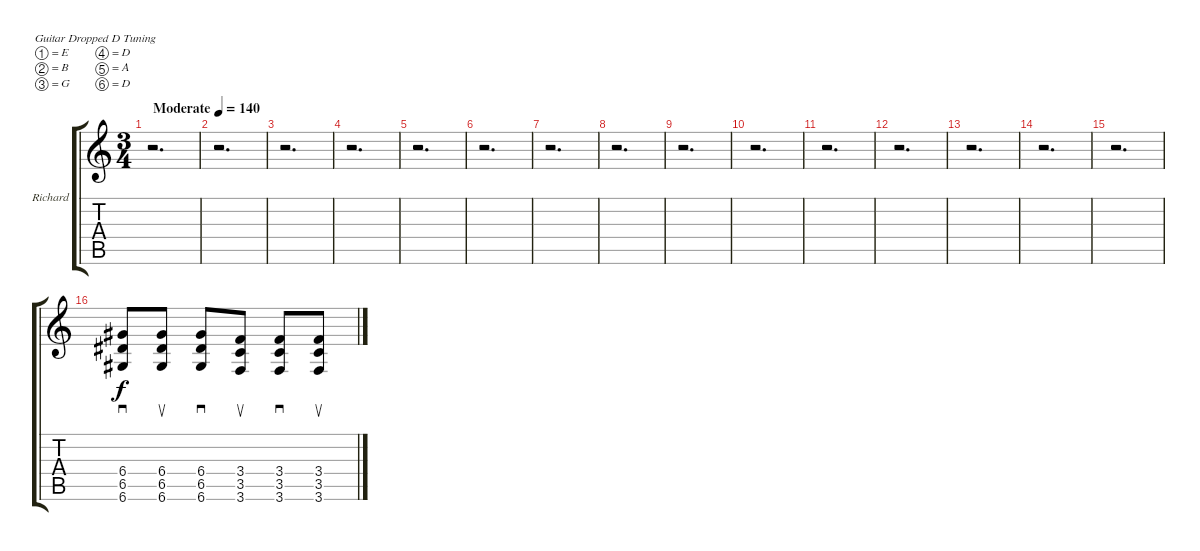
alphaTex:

\bracketExtendMode groupsimilarinstruments
\firstSystemTrackNameOrientation horizontal
\otherSystemsTrackNameOrientation horizontal
\track ("Richard Z. Kruspe" "Richard") {instrument overdrivenguitar}
\staff {score tabs}
\tuning (E4 B3 G3 D3 A2 D2)
\ts (3 4)
\tempo (140 "Moderate")
\clef g2
\ks c
r.2{d dy f instrument overdrivenguitar} |
r.2{d} |
r.2{d} |
r.2{d} |
r.2{d} |
r.2{d} |
r.2{d} |
r.2{d} |
r.2{d} |
r.2{d} |
r.2{d} |
r.2{d} |
r.2{d} |
r.2{d} |
r.2{d} |
(6.4 6.5 6.6).8{sd} (6.4 6.5 6.6).8{su} (6.4 6.5 6.6).8{sd} (3.4 3.5 3.6).8{su} (3.4 3.5 3.6).8{sd} (3.4 3.5 3.6).8{su}
